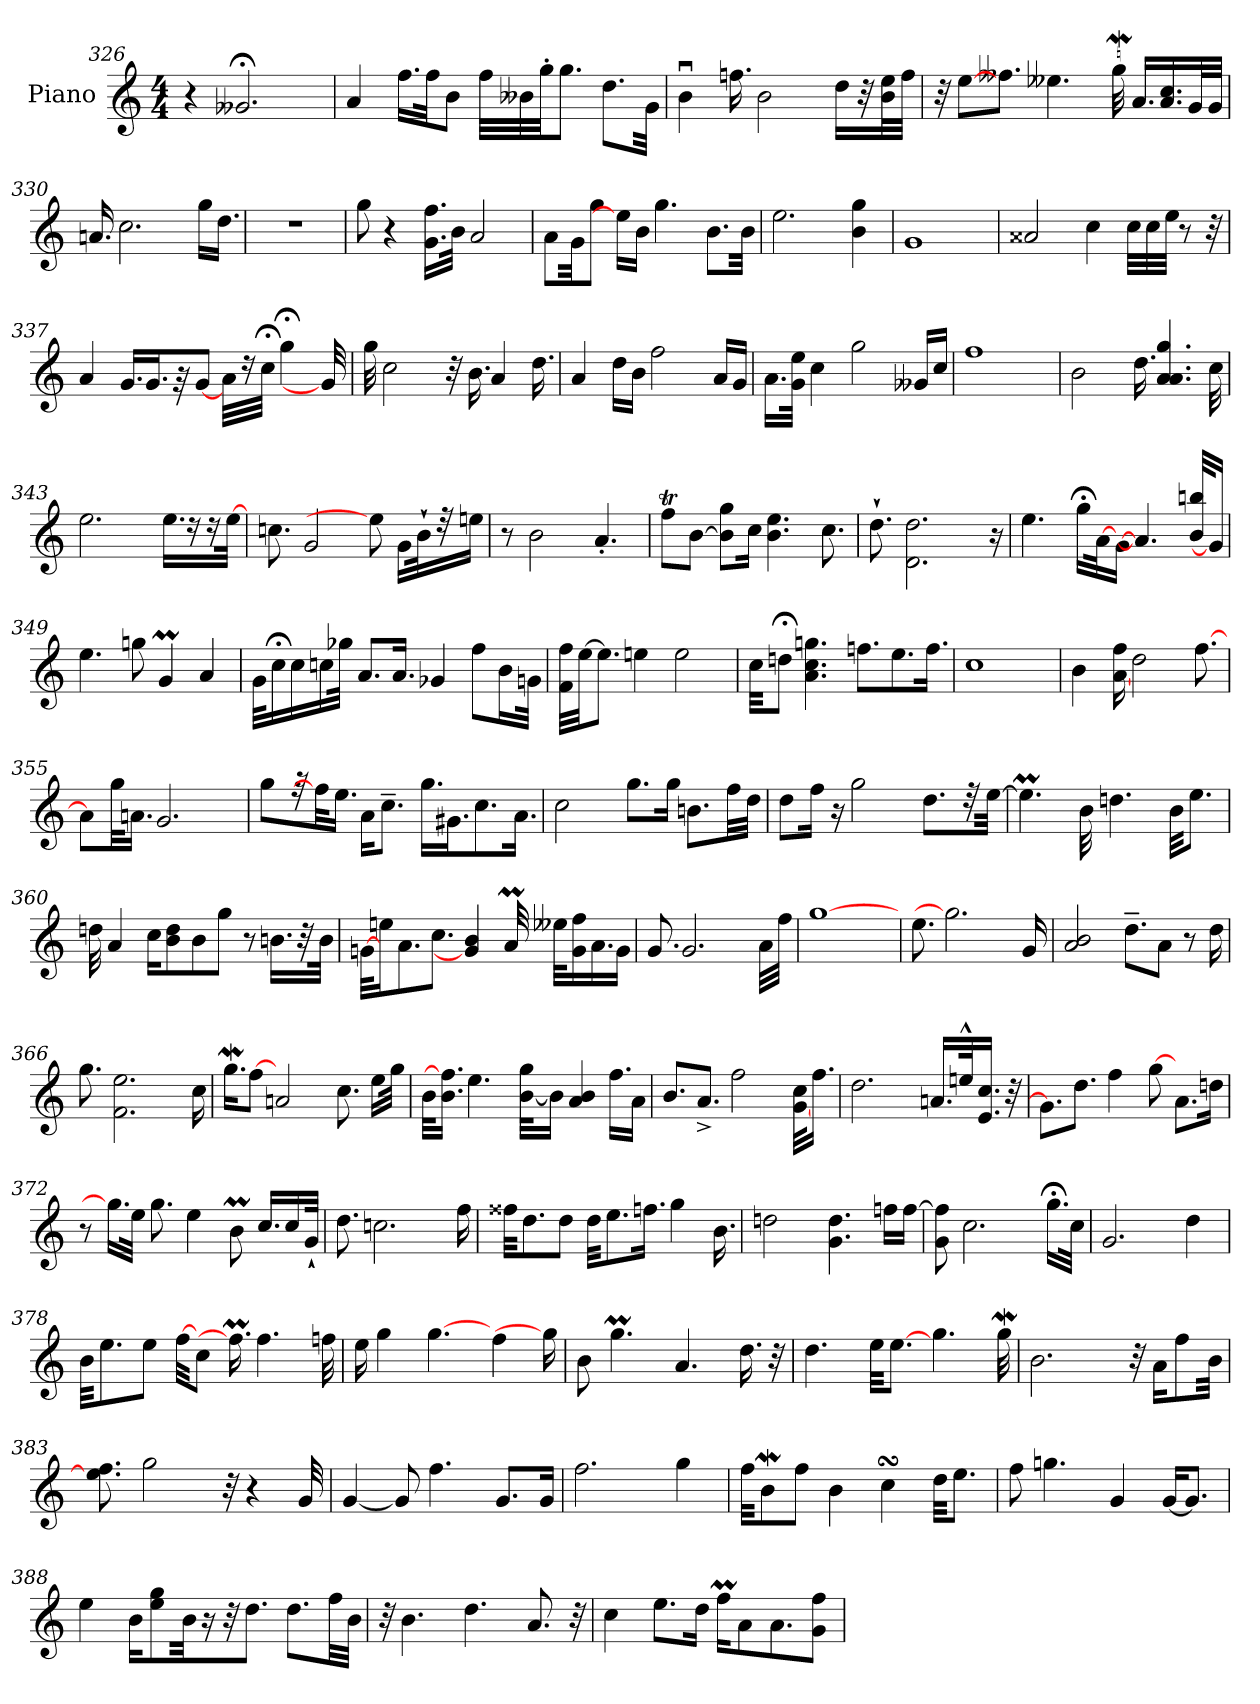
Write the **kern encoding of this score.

**kern
*part1
*staff1
*I"Piano
*I'Pno
*clefG2
*k[]
*M4/4
=326
4r
2.g--X;</
=327
4a/
16.ff\LL
32ff\JK
8b\J
32ff\LLL
32b--X\
32gg'\JJ
8.gg\J
8.dd\L
32g\Jkk
=328
4bu\
16.ffn\
2b\
16dd\LL
32r
32b\ 32ee\L
32ff\JJJ
!!LO:LB:g=z
=329
32r
[8ee\L
8.ff--X\J
4.ee--X\
32ggW\
16.a/LL
16.a/ 16.cc/
32g/L
32g/JJJ
=330
16.an/
2.cc\
16gg\LL
16.dd\JJ
=331
1r
=332
8gg\
4r
16.g\ 16.ff\LL
32b\JJk
2a/
!!LO:LB:g=z
=333
8a\L
32g\KK
8gg\J
16ee\LL]
16b\JJ
4.gg\
8.b\L
32b\Jkk
=334
2.ee\
4b\ 4gg\
=335
1g
=336
2a##X/
4cc\
32cc\LLL
32cc\
32ee\JJJ
8r
32r
!!LO:LB:g=z
=337
4a/
16.g/LL
16.g/J
32r
[8g/J
32a\LLL
16r
32cc;<\JJJ
4gg;<\
32g/]
=338
32gg\
2cc\
32r
16.b\
4a/
16.dd\
=339
4a/
16dd\LL
16b\JJ
2ff\
16a/LL
16g/JJ
=340
16.a\LL
32g\ 32ee\JJk
4cc\
2gg\
16g--X/LL
16cc/JJ
!!LO:LB:g=z
=341
1ff
=342
2b\
16.dd\
4.a/ 4.a/ 4.gg/
32cc\
=343
2.ee\
16.ee\LL
16r
16r
[32ee\JJk
=344
8.ccn\
2g/
8ee\]
16g\LL
32b`\K
32r
16een\JJ
!!LO:LB:g=z
=345
8r
2b\
4.a'/
=346
8ffT\L
[8b\J
8b\] 8gg\L
16cc\Jk
4.b\ 4.ee\
8.cc\
=347
8.dd`\
2.d\ 2.dd\
16r
=348
4.ee\
16gg;<\LL
[32a\K
[16g\JJ
4.a/]
32b/ 32bbn/KLL
16g/JJ]
!!LO:PB:g=z
=349
4.ee\
8ggn\
4gM/
4a/
=350
32g\KLL
16cc;<\
16cc\
16ccn\
32gg-X\JJk
8.a/L
16.a/Jk
4g-X/
8ff\L
16b\L
32gn\JJk
=351
32f\ 32ff\LLL
[32ee\JJ
8.een\J]
4een\
2ee\
=352
32cc\KKL
8ddn;<\J
4.a\ 4.cc\ 4.ggn\
8.ffn\L
8.ee\
16.ff\Jk
!!LO:LB:g=z
=353
1cc
=354
4b\
[16a\ 16ff\
2dd\
[8.ff\
=355
8an\L]
32gg\KL
16.an\JJ
2.g/
=356
8gg\L
32r
32ff\KL]
16.ee\JJ
16a\KL
8.cc~\J
16.gg\LL
16.g#X\J
8.cc\
16.a\Jk
!!LO:LB:g=z
=357
2cc\
8.gg\L
16gg\Jk
8.bn\L
32ff\LL
32dd\JJJ
=358
8dd\L
16ff\Jk
16r
2gg\
8.dd\L
32r
[32ee\Jkk
=359
4.eem\]
32b\
4.ddn\
32b\KKL
8.ee\J
=360
32ddn\
4a/
16cc\KL
8b\ 8dd\
8b\
8gg\J
8r
16.bn\LL
32r
32b\JJk
!!LO:LB:g=z
=361
[32gn\KLL
16een\J
8.a\
8.cc\J
4g/] 4b/
32aM/
32ee--X\KLL
16g\ 16ff\
16.a\
16g\JJ
=362
8.g/
2.g/
32a\LLL
32ff\JJJ
=363
[1gg
=364
8.ee\
2.gg\]
16g/
!!LO:LB:g=z
=365
2a/ 2b/
8.dd~\L
8a\J
8r
16dd\
=366
8.gg\
2.f\ 2.ee\
16cc\
=367
16.ggW\KL
[8ff\J
2an/
8.cc\
16ee\LL
32gg\JJk
=368
32b\KLL
16.b\ 16.ff\]JJ
4.ee\
[32b\ 32gg\KLL
16b\JJ]
4a/ 4b/
16.ff\LL
16a\JJ
!!LO:LB:g=z
=369
8.b/L
8.a^/J
2ff\
[32g\ 32cc\KLL
16.ff\JJ
=370
2.dd\
16.an/LL
32een^^/K
16.e/ 16.cc/JJ
32r
=371
8.g\L]
8.dd\J
4ff\
[8gg\
8.a\L
16ddn\Jk
=372
8r
16.gg\LL]
32ee\JJk
8.gg\
4ee\
8bm\
16.cc/LL
16cc/
32g`/JJk
!!LO:LB:g=z
=373
8.dd\
2.ccn\
16ff\
=374
32ff##X\KKL
8.dd\
8dd\J
32dd\KKL
8.ee\
16.ffn\Jk
4gg\
16.b\
=375
2ddn\
4.g\ 4.dd\
16ffn\LL
[16ff\JJ
=376
8g\ 8ff\]
2.cc\
16.gg;<\LL
32cc\JJk
!!LO:LB:g=z
=377
2.g/
4dd\
=378
32b\KKL
8.ee\
8ee\J
[32ff\KKL
8cc\J
16.ffM\]
4.ff\
32ffn\
=379
16ee\
4gg\
[4.gg\
4ff\
16gg\]
=380
8b\
4.ggM\
4.a/
16.dd\
32r
!!LO:LB:g=z
=381
4.dd\
32ee\KKL
[8.ee\J
4.gg\
32ggW\
=382
2.b\
32r
16a\KL
8ff\
32b\Jkk
=383
8.ee\] 8.ff\
2gg\
32r
4r
32g/
=384
[4g/
8g/]
4.ff\
8.g/L
16g/Jk
!!LO:LB:g=z
=385
2.ff\
4gg\
=386
32ff\KKL
8bW\
8ff\J
4b\
4ccsSSs\
32dd\KKL
8.ee\J
=387
8ff\
4.ggn\
4g/
[16g/KL
8.gn/J]
=388
4ee\
16b\KL
8ee\ 8gg\
32b\KK
16r
32r
8.dd\J
8.dd\L
32ff\LL
32b\JJJ
!!LO:LB:g=z
=389
32r
4.b\
4.dd\
8.a/
32r
=390
4cc\
8.ee\L
16dd\Jk
16ffM\KL
8a\
8.a\
8g\ 8ff\J
=
*-
